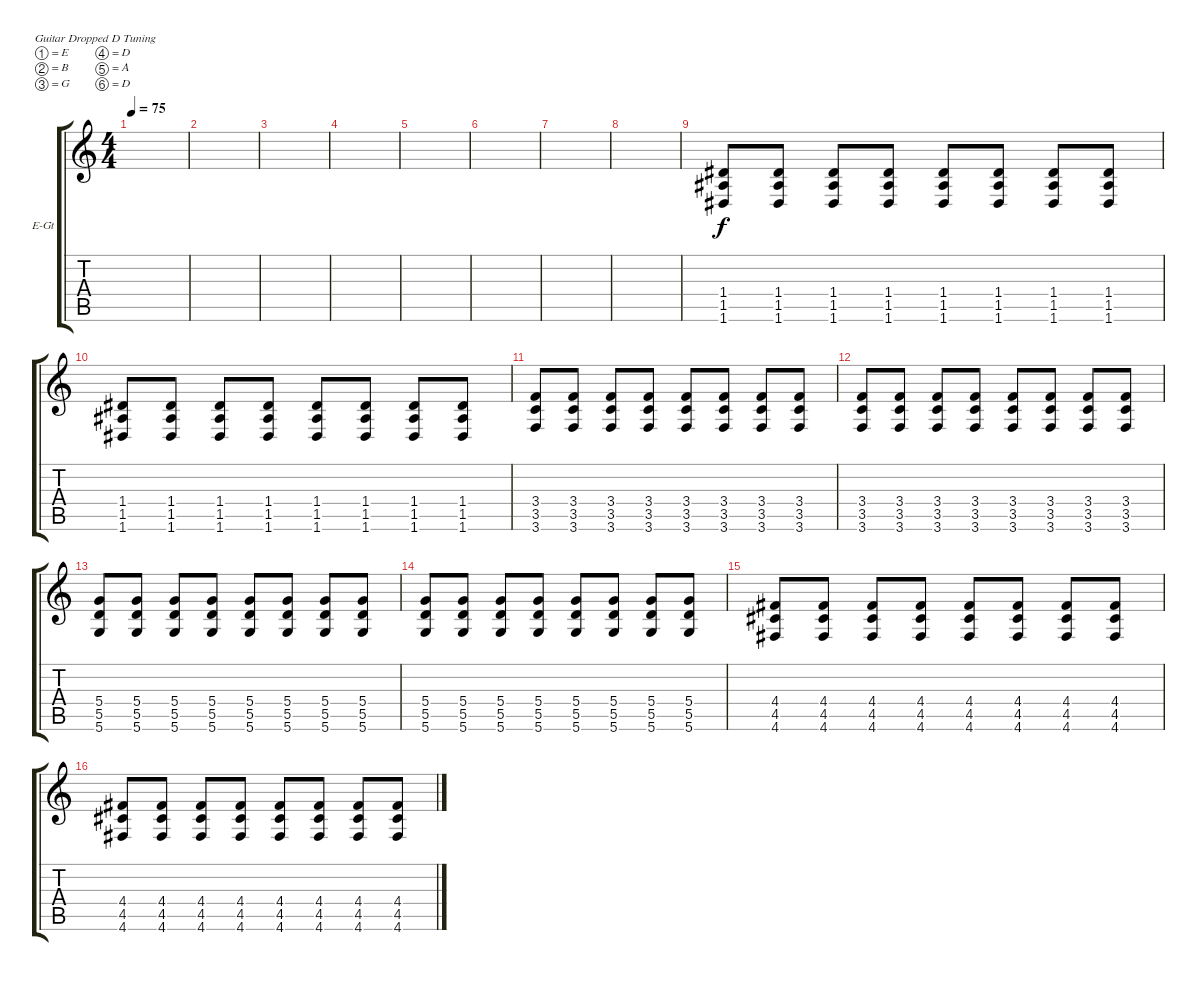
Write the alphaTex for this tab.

\defaultSystemsLayout 4
\bracketExtendMode groupsimilarinstruments
\firstSystemTrackNameOrientation horizontal
\otherSystemsTrackNameOrientation horizontal
\track ("Electric Guitar" "E-Gt") {instrument distortionguitar}
\staff {score tabs}
\tuning (E4 B3 G3 D3 A2 D2)
\ts (4 4)
\tempo 75
\clef g2
\scale
0.485477
\ks c
|
\scale
0.257261 |
\scale
0.257261 |
\scale
0.333333 |
\scale
0.333333 |
\scale
0.333333 |
\scale
0.333333 |
\scale
0.333333 |
\scale
0.333333 (1.6 1.5 1.4).8 (1.6 1.5 1.4).8 (1.6 1.5 1.4).8 (1.6 1.5 1.4).8 (1.6 1.5 1.4).8 (1.6 1.5 1.4).8 (1.6 1.5 1.4).8 (1.6 1.5 1.4).8 |
\scale
0.333333 (1.6 1.5 1.4).8 (1.6 1.5 1.4).8 (1.6 1.5 1.4).8 (1.6 1.5 1.4).8 (1.6 1.5 1.4).8 (1.6 1.5 1.4).8 (1.6 1.5 1.4).8 (1.6 1.5 1.4).8 |
\scale
0.333333 (3.6 3.5 3.4).8 (3.6 3.5 3.4).8 (3.6 3.5 3.4).8 (3.6 3.5 3.4).8 (3.6 3.5 3.4).8 (3.6 3.5 3.4).8 (3.6 3.5 3.4).8 (3.6 3.5 3.4).8 |
\scale
0.333333 (3.6 3.5 3.4).8 (3.6 3.5 3.4).8 (3.6 3.5 3.4).8 (3.6 3.5 3.4).8 (3.6 3.5 3.4).8 (3.6 3.5 3.4).8 (3.6 3.5 3.4).8 (3.6 3.5 3.4).8 |
\scale
0.333333 (5.6 5.5 5.4).8 (5.6 5.5 5.4).8 (5.6 5.5 5.4).8 (5.6 5.5 5.4).8 (5.6 5.5 5.4).8 (5.6 5.5 5.4).8 (5.6 5.5 5.4).8 (5.6 5.5 5.4).8 |
\scale
0.333333 (5.6 5.5 5.4).8 (5.6 5.5 5.4).8 (5.6 5.5 5.4).8 (5.6 5.5 5.4).8 (5.6 5.5 5.4).8 (5.6 5.5 5.4).8 (5.6 5.5 5.4).8 (5.6 5.5 5.4).8 |
\scale
0.333333 (4.6 4.5 4.4).8 (4.6 4.5 4.4).8 (4.6 4.5 4.4).8 (4.6 4.5 4.4).8 (4.6 4.5 4.4).8 (4.6 4.5 4.4).8 (4.6 4.5 4.4).8 (4.6 4.5 4.4).8 |
(4.6 4.5 4.4).8 (4.6 4.5 4.4).8 (4.6 4.5 4.4).8 (4.6 4.5 4.4).8 (4.6 4.5 4.4).8 (4.6 4.5 4.4).8 (4.6 4.5 4.4).8 (4.6 4.5 4.4).8
